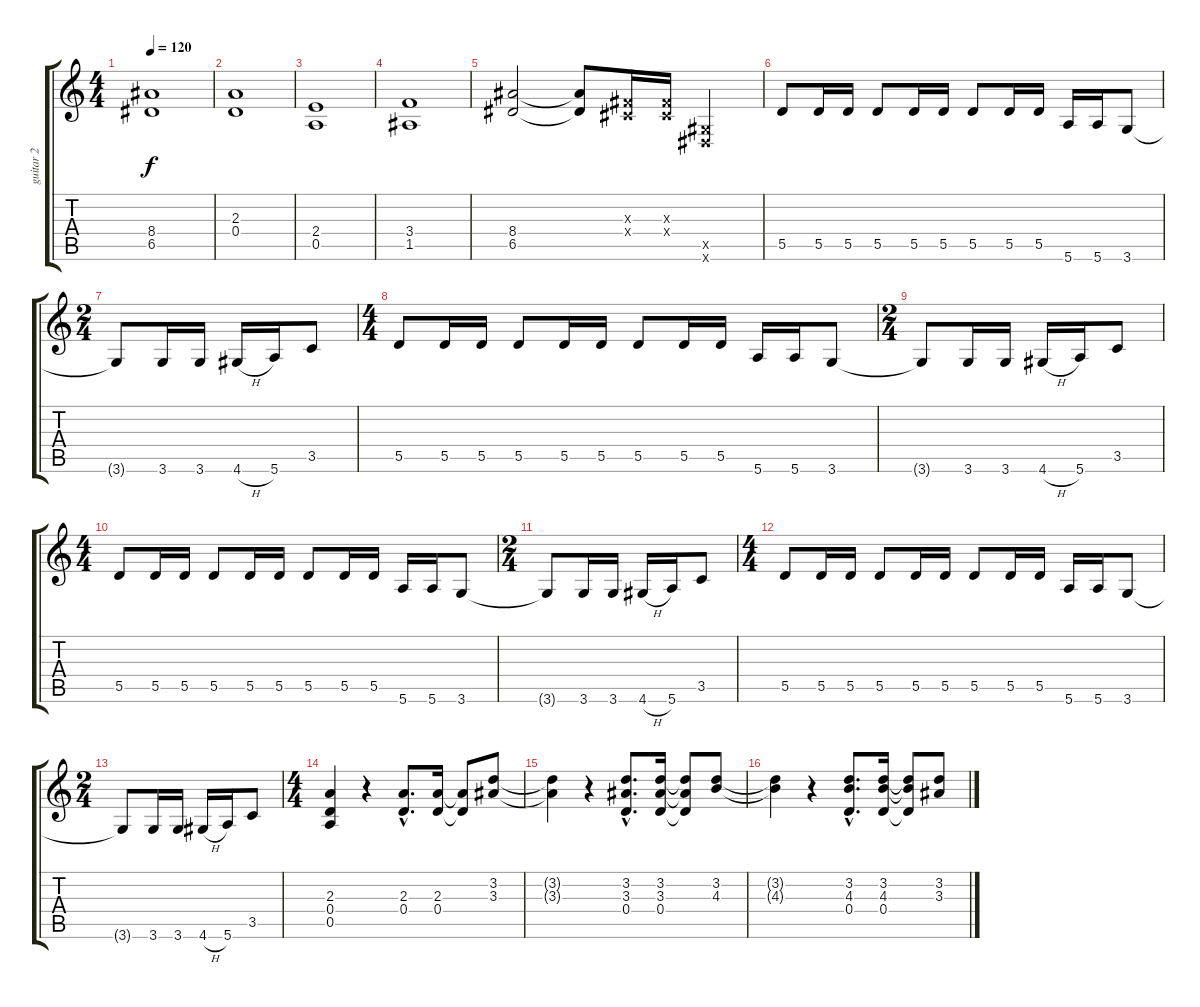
\track ("guitar 2" "guitar 2") {instrument distortionguitar}
\staff {score tabs}
\tuning (E4 B3 G3 D3 A2 E2) {hide}
\ts (4 4)
\tempo 120
\clef g2
\ks c
(8.4 6.5).1{dy f} |
(2.3 0.4).1 |
(2.4 0.5).1 |
(3.4 1.5).1 |
(8.4 6.5).2 (8.4{t} 6.5{t}).8 (-1.3{x} -1.4{x}).16 (-1.3{x} -1.4{x}).16 (-1.5{x} -1.6{x}).4 |
5.5.8 5.5.16 5.5.16 5.5.8 5.5.16 5.5.16 5.5.8 5.5.16 5.5.16 5.6.16 5.6.16 3.6.8 |
\ts (2 4)
3.6{t}.8 3.6.16 3.6.16 4.6{h}.16 5.6.16 3.5.8 |
\ts (4 4)
5.5.8 5.5.16 5.5.16 5.5.8 5.5.16 5.5.16 5.5.8 5.5.16 5.5.16 5.6.16 5.6.16 3.6.8 |
\ts (2 4)
3.6{t}.8 3.6.16 3.6.16 4.6{h}.16 5.6.16 3.5.8 |
\ts (4 4)
5.5.8 5.5.16 5.5.16 5.5.8 5.5.16 5.5.16 5.5.8 5.5.16 5.5.16 5.6.16 5.6.16 3.6.8 |
\ts (2 4)
3.6{t}.8 3.6.16 3.6.16 4.6{h}.16 5.6.16 3.5.8 |
\ts (4 4)
5.5.8 5.5.16 5.5.16 5.5.8 5.5.16 5.5.16 5.5.8 5.5.16 5.5.16 5.6.16 5.6.16 3.6.8 |
\ts (2 4)
3.6{t}.8 3.6.16 3.6.16 4.6{h}.16 5.6.16 3.5.8 |
\ts (4 4)
(2.3 0.4 0.5).4 r.4 (2.3{hac} 0.4{hac}).8{d} (2.3 0.4).16 (2.3{t} 0.4{t}).8 (3.2 3.3).8 |
(3.2{t} 3.3{t}).4 r.4 (3.2{hac} 3.3{hac} 0.4{hac}).8{d} (3.2 3.3 0.4).16 (3.2{t} 3.3{t} 0.4{t}).8 (3.2 4.3).8 |
(3.2{t} 4.3{t}).4 r.4 (3.2{hac} 4.3{hac} 0.4{hac}).8{d} (3.2 4.3 0.4).16 (3.2{t} 4.3{t} 0.4{t}).8 (3.2 3.3).8
